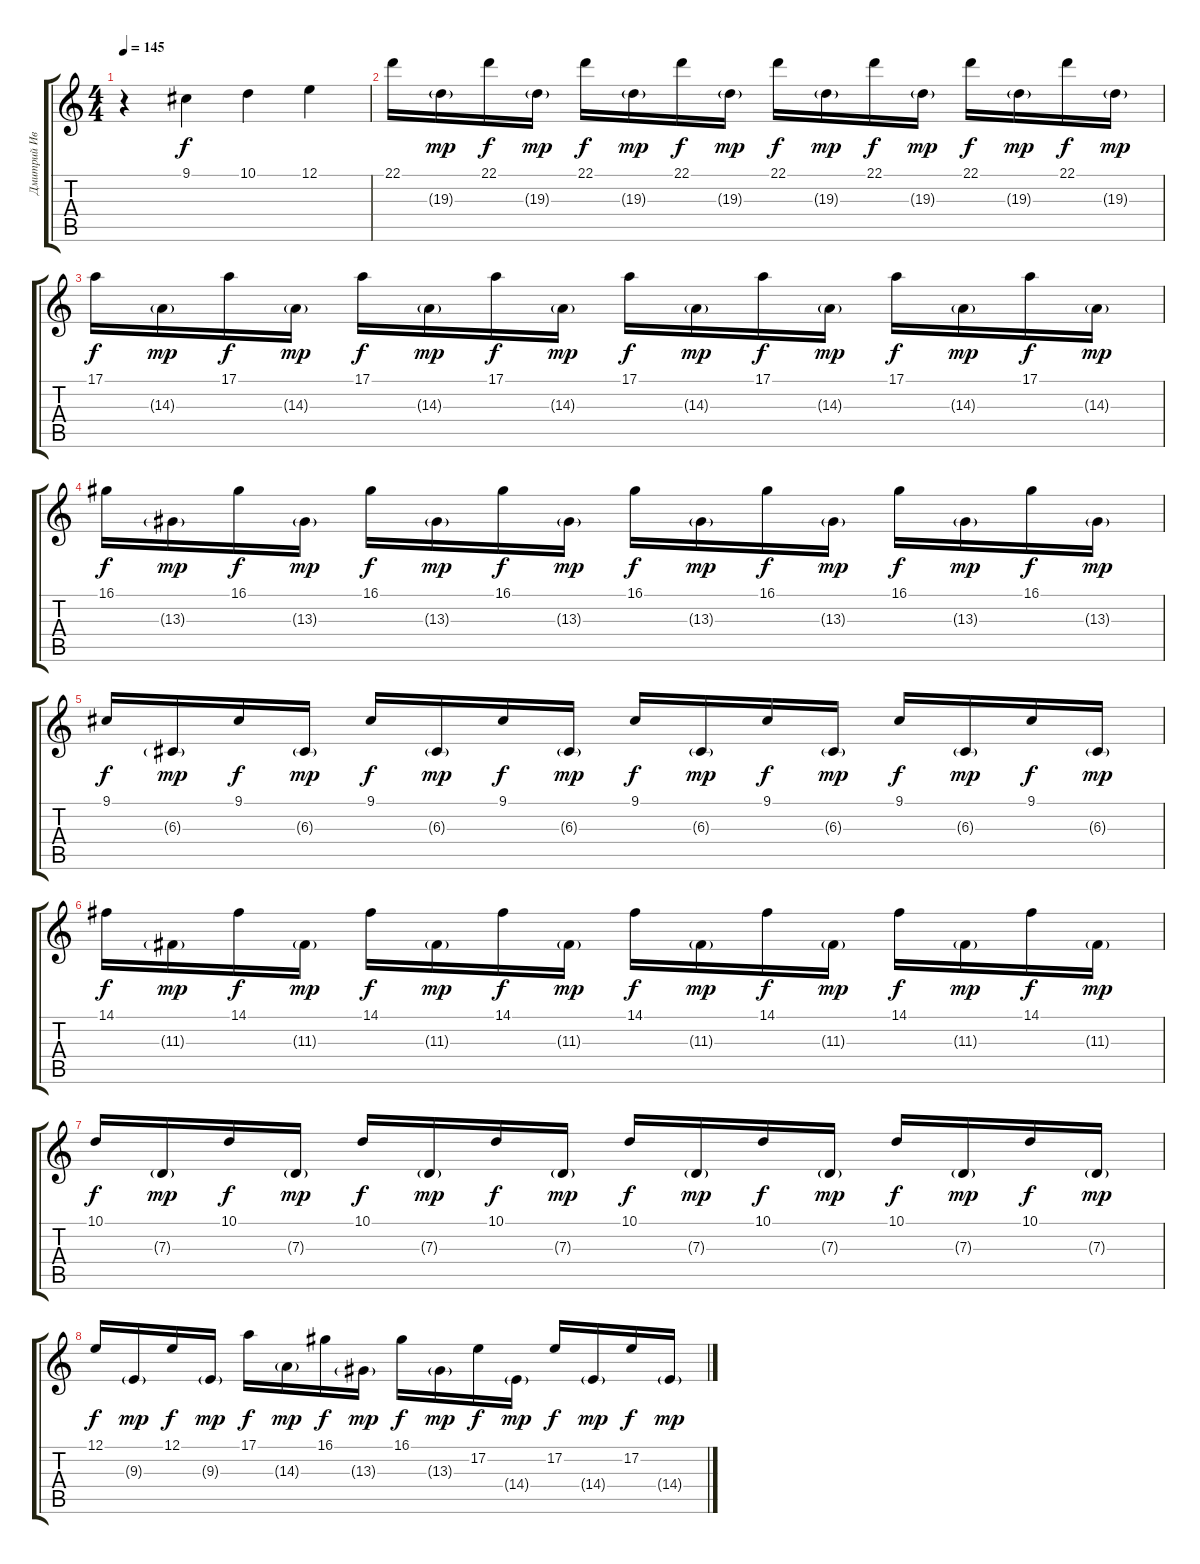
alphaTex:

\track ("Дмитрий Иванов" "Дмитрий Ив") {instrument musicbox}
\staff {score tabs}
\tuning (E4 B3 G3 D3 A2 E2) {hide}
\ts (4 4)
\tempo 145
\clef g2
\ks c
r.4{dy f} 9.1.4 10.1.4 12.1.4 |
22.1.16 19.3{g}.16{dy mp} 22.1.16{dy f} 19.3{g}.16{dy mp} 22.1.16{dy f} 19.3{g}.16{dy mp} 22.1.16{dy f} 19.3{g}.16{dy mp} 22.1.16{dy f} 19.3{g}.16{dy mp} 22.1.16{dy f} 19.3{g}.16{dy mp} 22.1.16{dy f} 19.3{g}.16{dy mp} 22.1.16{dy f} 19.3{g}.16{dy mp} |
17.1.16{dy f} 14.3{g}.16{dy mp} 17.1.16{dy f} 14.3{g}.16{dy mp} 17.1.16{dy f} 14.3{g}.16{dy mp} 17.1.16{dy f} 14.3{g}.16{dy mp} 17.1.16{dy f} 14.3{g}.16{dy mp} 17.1.16{dy f} 14.3{g}.16{dy mp} 17.1.16{dy f} 14.3{g}.16{dy mp} 17.1.16{dy f} 14.3{g}.16{dy mp} |
16.1.16{dy f} 13.3{g}.16{dy mp} 16.1.16{dy f} 13.3{g}.16{dy mp} 16.1.16{dy f} 13.3{g}.16{dy mp} 16.1.16{dy f} 13.3{g}.16{dy mp} 16.1.16{dy f} 13.3{g}.16{dy mp} 16.1.16{dy f} 13.3{g}.16{dy mp} 16.1.16{dy f} 13.3{g}.16{dy mp} 16.1.16{dy f} 13.3{g}.16{dy mp} |
9.1.16{dy f} 6.3{g}.16{dy mp} 9.1.16{dy f} 6.3{g}.16{dy mp} 9.1.16{dy f} 6.3{g}.16{dy mp} 9.1.16{dy f} 6.3{g}.16{dy mp} 9.1.16{dy f} 6.3{g}.16{dy mp} 9.1.16{dy f} 6.3{g}.16{dy mp} 9.1.16{dy f} 6.3{g}.16{dy mp} 9.1.16{dy f} 6.3{g}.16{dy mp} |
14.1.16{dy f} 11.3{g}.16{dy mp} 14.1.16{dy f} 11.3{g}.16{dy mp} 14.1.16{dy f} 11.3{g}.16{dy mp} 14.1.16{dy f} 11.3{g}.16{dy mp} 14.1.16{dy f} 11.3{g}.16{dy mp} 14.1.16{dy f} 11.3{g}.16{dy mp} 14.1.16{dy f} 11.3{g}.16{dy mp} 14.1.16{dy f} 11.3{g}.16{dy mp} |
10.1.16{dy f} 7.3{g}.16{dy mp} 10.1.16{dy f} 7.3{g}.16{dy mp} 10.1.16{dy f} 7.3{g}.16{dy mp} 10.1.16{dy f} 7.3{g}.16{dy mp} 10.1.16{dy f} 7.3{g}.16{dy mp} 10.1.16{dy f} 7.3{g}.16{dy mp} 10.1.16{dy f} 7.3{g}.16{dy mp} 10.1.16{dy f} 7.3{g}.16{dy mp} |
12.1.16{dy f} 9.3{g}.16{dy mp} 12.1.16{dy f} 9.3{g}.16{dy mp} 17.1.16{dy f} 14.3{g}.16{dy mp} 16.1.16{dy f} 13.3{g}.16{dy mp} 16.1.16{dy f} 13.3{g}.16{dy mp} 17.2.16{dy f} 14.4{g}.16{dy mp} 17.2.16{dy f} 14.4{g}.16{dy mp} 17.2.16{dy f} 14.4{g}.16{dy mp}
